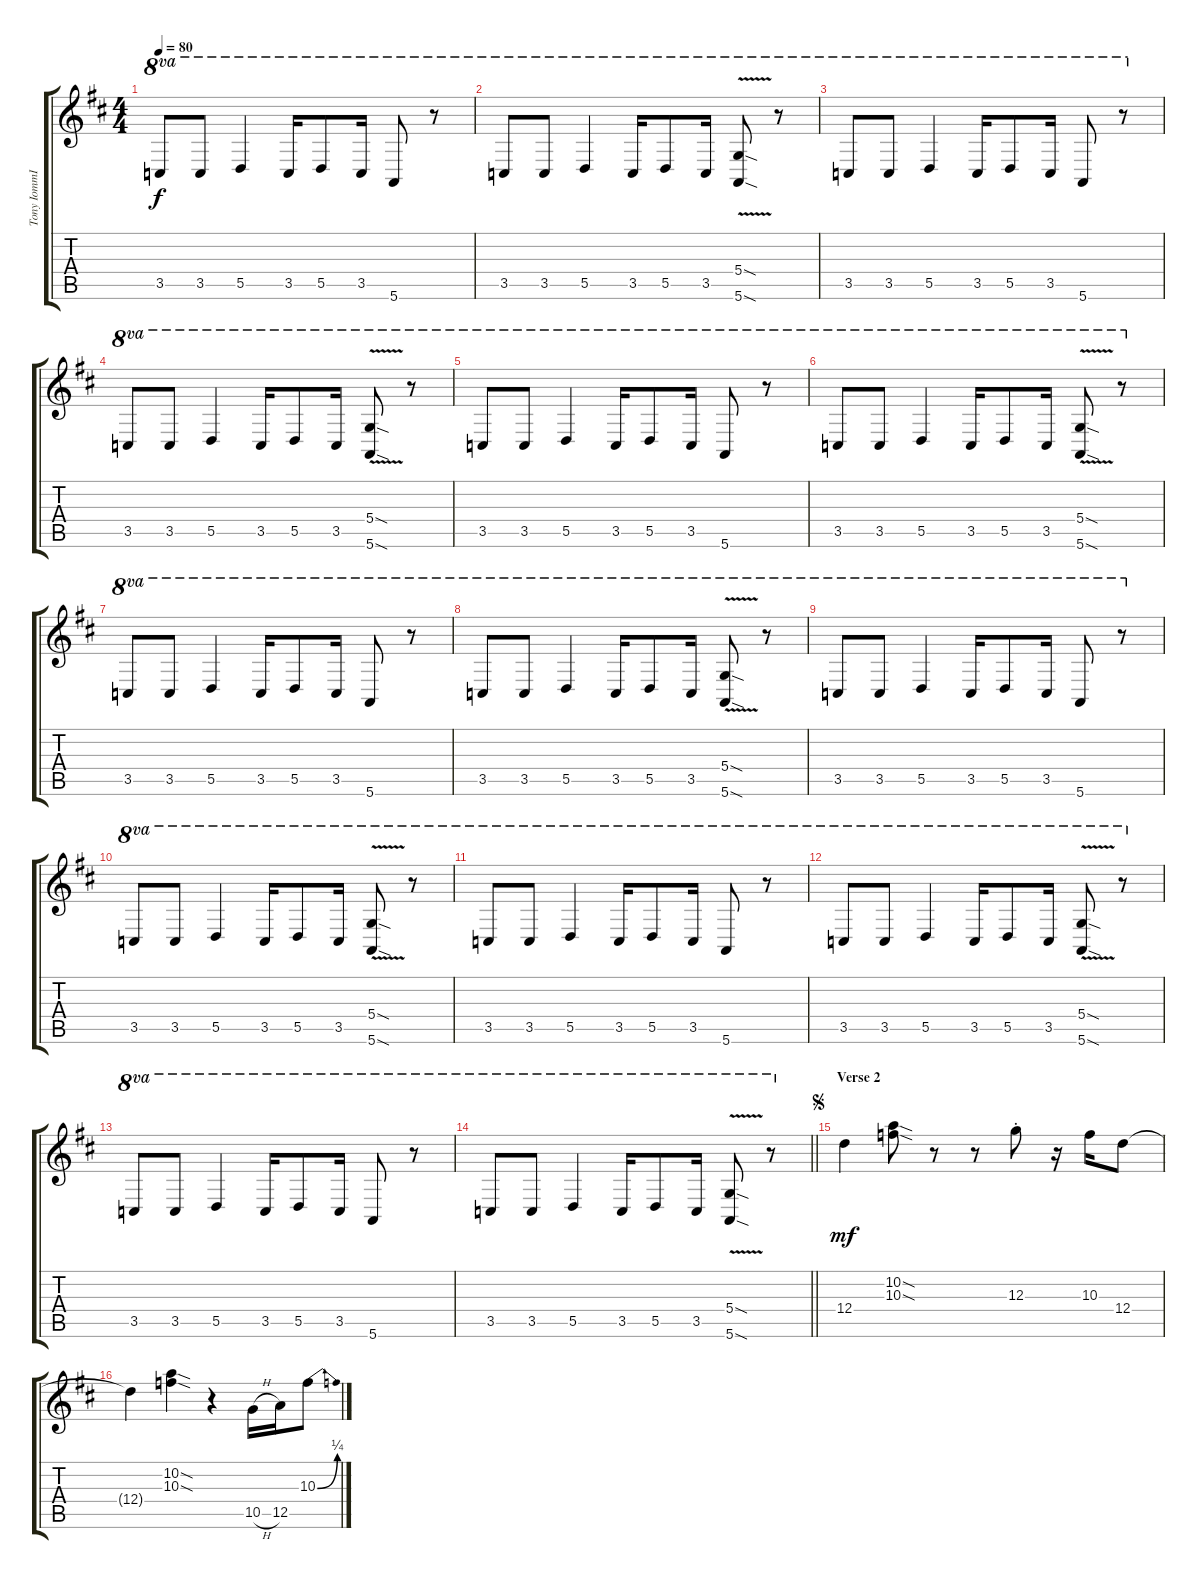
\track ("Tony IommI Distortion (Rhythm I)" "Tony IommI") {instrument overdrivenguitar}
\staff {score tabs}
\tuning (E4 B3 G3 D3 A2 E2) {hide}
\ts (4 4)
\tempo 80
\clef g2
\ks d
3.5.8{ot 8va dy f} 3.5.8{ot 8va} 5.5.4{ot 8va} 3.5.16{ot 8va} 5.5.8{ot 8va} 3.5.16{ot 8va} 5.6.8{ot 8va} r.8{ot 8va} |
3.5.8{ot 8va} 3.5.8{ot 8va} 5.5.4{ot 8va} 3.5.16{ot 8va} 5.5.8{ot 8va} 3.5.16{ot 8va} (5.4{v sod} 5.6{sod}).8{ot 8va} r.8{ot 8va} |
3.5.8{ot 8va} 3.5.8{ot 8va} 5.5.4{ot 8va} 3.5.16{ot 8va} 5.5.8{ot 8va} 3.5.16{ot 8va} 5.6.8{ot 8va} r.8{ot 8va} |
3.5.8{ot 8va} 3.5.8{ot 8va} 5.5.4{ot 8va} 3.5.16{ot 8va} 5.5.8{ot 8va} 3.5.16{ot 8va} (5.4{v sod} 5.6{sod}).8{ot 8va} r.8{ot 8va} |
3.5.8{ot 8va} 3.5.8{ot 8va} 5.5.4{ot 8va} 3.5.16{ot 8va} 5.5.8{ot 8va} 3.5.16{ot 8va} 5.6.8{ot 8va} r.8{ot 8va} |
3.5.8{ot 8va} 3.5.8{ot 8va} 5.5.4{ot 8va} 3.5.16{ot 8va} 5.5.8{ot 8va} 3.5.16{ot 8va} (5.4{v sod} 5.6{sod}).8{ot 8va} r.8{ot 8va} |
3.5.8{ot 8va} 3.5.8{ot 8va} 5.5.4{ot 8va} 3.5.16{ot 8va} 5.5.8{ot 8va} 3.5.16{ot 8va} 5.6.8{ot 8va} r.8{ot 8va} |
3.5.8{ot 8va} 3.5.8{ot 8va} 5.5.4{ot 8va} 3.5.16{ot 8va} 5.5.8{ot 8va} 3.5.16{ot 8va} (5.4{v sod} 5.6{sod}).8{ot 8va} r.8{ot 8va} |
3.5.8{ot 8va} 3.5.8{ot 8va} 5.5.4{ot 8va} 3.5.16{ot 8va} 5.5.8{ot 8va} 3.5.16{ot 8va} 5.6.8{ot 8va} r.8{ot 8va} |
3.5.8{ot 8va} 3.5.8{ot 8va} 5.5.4{ot 8va} 3.5.16{ot 8va} 5.5.8{ot 8va} 3.5.16{ot 8va} (5.4{v sod} 5.6{sod}).8{ot 8va} r.8{ot 8va} |
3.5.8{ot 8va} 3.5.8{ot 8va} 5.5.4{ot 8va} 3.5.16{ot 8va} 5.5.8{ot 8va} 3.5.16{ot 8va} 5.6.8{ot 8va} r.8{ot 8va} |
3.5.8{ot 8va} 3.5.8{ot 8va} 5.5.4{ot 8va} 3.5.16{ot 8va} 5.5.8{ot 8va} 3.5.16{ot 8va} (5.4{v sod} 5.6{sod}).8{ot 8va} r.8{ot 8va} |
3.5.8{ot 8va} 3.5.8{ot 8va} 5.5.4{ot 8va} 3.5.16{ot 8va} 5.5.8{ot 8va} 3.5.16{ot 8va} 5.6.8{ot 8va} r.8{ot 8va} |
\barLineRight lightlight
3.5.8{ot 8va} 3.5.8{ot 8va} 5.5.4{ot 8va} 3.5.16{ot 8va} 5.5.8{ot 8va} 3.5.16{ot 8va} (5.4{v sod} 5.6{sod}).8{ot 8va} r.8{ot 8va} |
\section ("" "Verse 2")
\jump segno
12.4.4{dy mf} (10.2{sod} 10.3{sod}).8 r.8 r.8 12.3{st}.8 r.16 10.3.16 12.4.8 |
12.4{t}.4 (10.2{sod} 10.3{sod}).4 r.4 10.5{h}.16 12.5.16 10.3{be (bend 0 0 60 1)}.8
